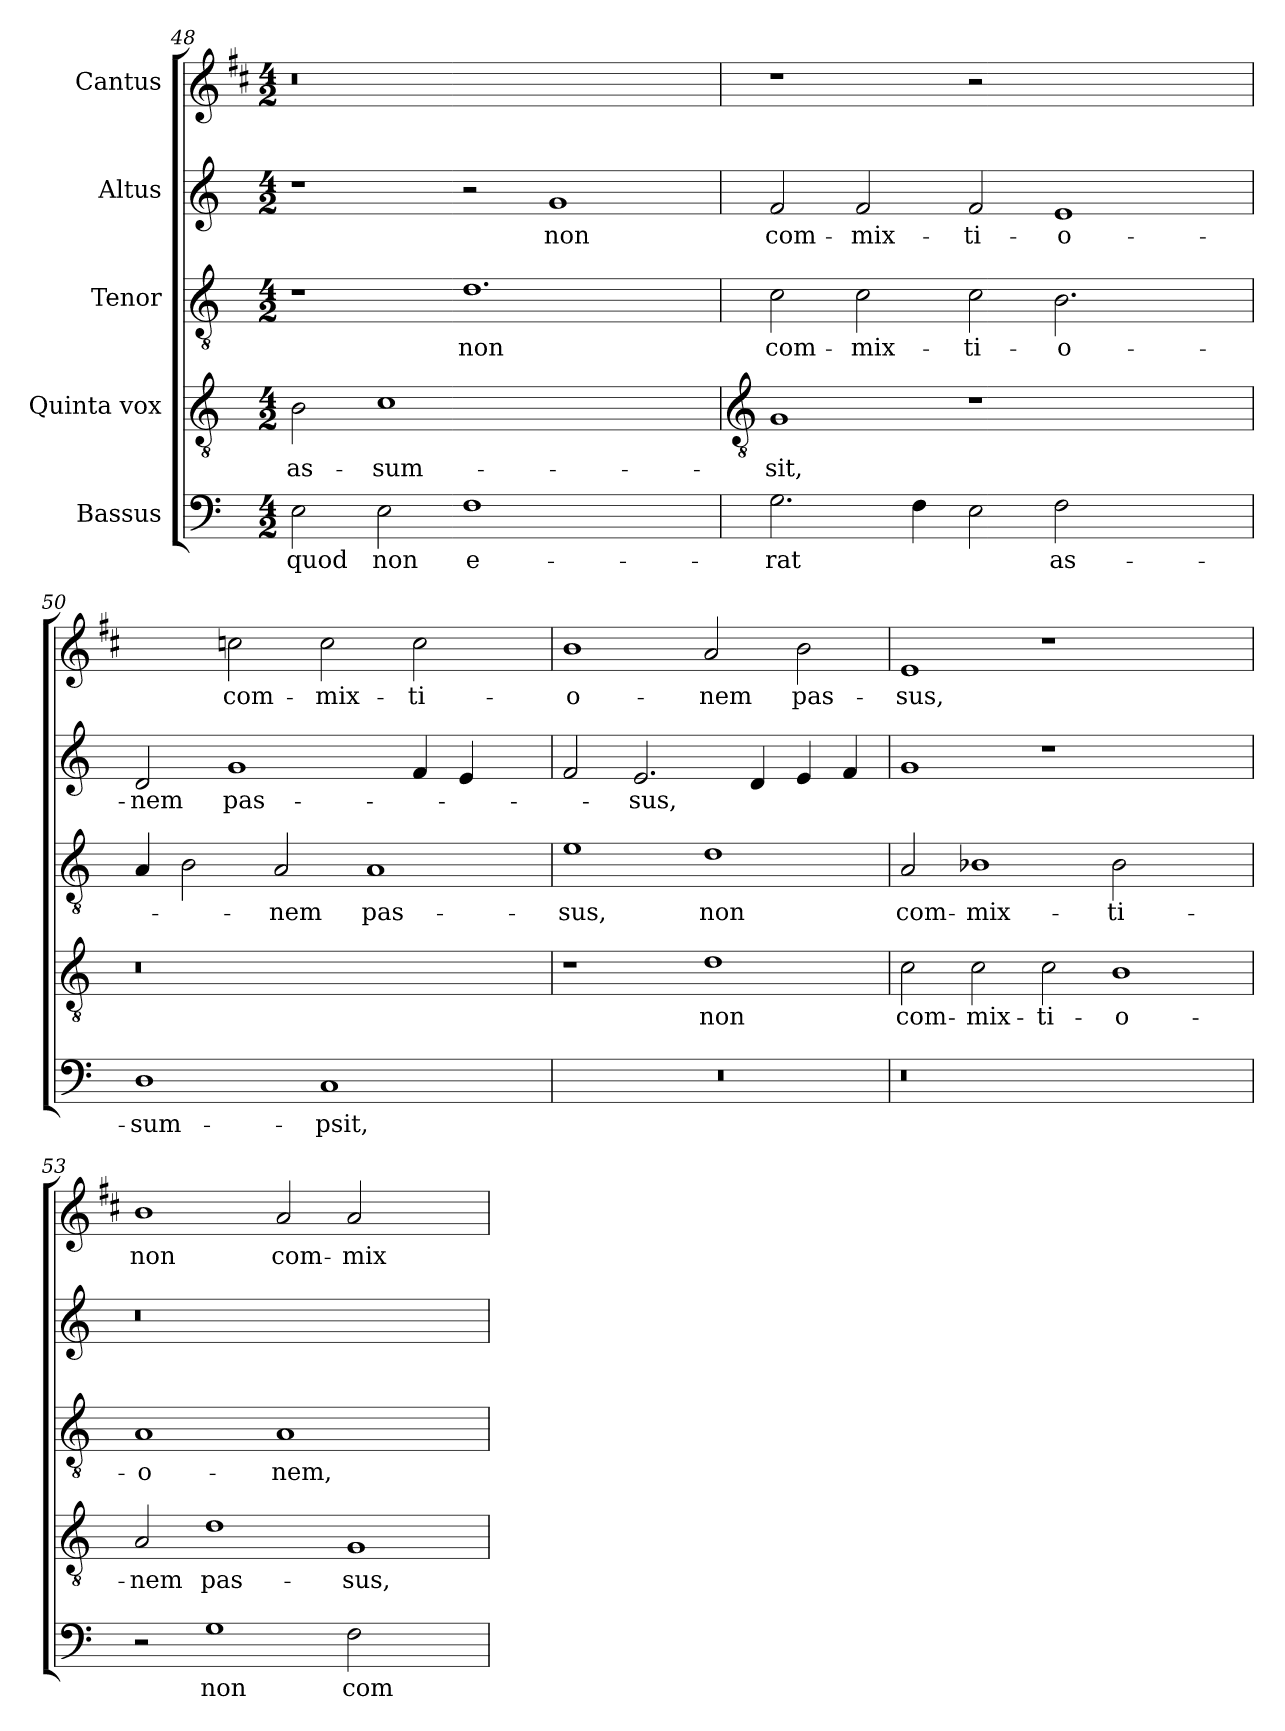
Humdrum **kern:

**kern	**text	**kern	**text	**kern	**text	**kern	**text	**kern	**text
*part5	*part5	*part4	*part4	*part3	*part3	*part2	*part2	*part1	*part1
*staff5	*staff5	*staff4	*staff4	*staff3	*staff3	*staff2	*staff2	*staff1	*staff1
*I"Bassus	*	*I"Quinta vox	*	*I"Tenor	*	*I"Altus	*	*I"Cantus	*
!!LO:LB:g=z
*clefF4	*	*clefGv2	*	*clefGv2	*	*clefG2	*	*clefG2	*
*	*	*	*	*	*	*	*	*ITrd1c2	*
*k[]	*	*k[]	*	*k[]	*	*k[]	*	*k[]	*
*C:	*	*C:	*	*C:	*	*C:	*	*C:	*
*M4/2	*	*M4/2	*	*M4/2	*	*M4/2	*	*M4/2	*
=48A	=48A	=48A	=48A	=48A	=48A	=48A	=48A	=48A	=48A
!	!LO:LY:b	!	!LO:LY:b	!	!	!	!	!	!
*	*	*	*	*	*	*	*	*^	*
2E	quod	2B	as-	1r	.	1r	.	0r	0ryy	.
!	!LO:LY:b	!	!LO:LY:b	!	!	!	!	!	!	!
2E	non	1c	-sum-	.	.	.	.	.	.	.
!	!LO:LY:b	!	!	!	!LO:LY:b	!	!	!	!	!
1F	e-	.	.	1.d	non	2r	.	.	.	.
!	!	!	!	!	!	!	!LO:LY:b	!	!	!
.	.	1ryy	.	.	.	1g	non	.	.	.
2ryy	.	.	.	.	.	.	.	2ryy	2ryy	.
!!LO:LB:g=z	!!
=49A	=49A	=49A	=49A	=49A	=49A	=49A	=49A	=49A	=49A	=49A
*	*	*clefGv2	*	*	*	*	*	*	*	*
!	!LO:LY:b	!	!LO:LY:b	!	!LO:LY:b	!	!LO:LY:b	!	!	!
2.G	-rat	1G	-sit,	2c	com-	2f	com-	1r	1ryy	.
!	!	!	!	!	!LO:LY:b	!	!LO:LY:b	!	!	!
.	.	.	.	2c	-mix-	2f	-mix-	.	.	.
4F	.	.	.	.	.	.	.	.	.	.
!	!	!	!	!	!LO:LY:b	!	!LO:LY:b	!	!	!
2E	.	1r	.	2c	-ti-	2f	-ti-	2r	2ryy	.
!	!LO:LY:b	!	!	!	!LO:LY:b	!	!LO:LY:b	!	!	!LO:LY:b
2F	as-	.	.	2.B	-o-	1e	-o-	[2ccyy	2ryy	non__
2ryy	.	2ryy	.	.	.	.	.	2ryy	2ryy	.
.	.	.	.	4ryy	.	.	.	.	.	.
*	*	*	*	*	*	*	*	*v	*v	*
!!LO:LB:g=z
=50	=50	=50	=50	=50	=50	=50	=50	=50	=50
!	!LO:LY:b	!	!	!	!	!	!LO:LY:b	!	!LO:LY:b
1D	-sum-	0r	.	4A	.	2d	-nem	2ccyy]	___
.	.	.	.	2B	.	.	.	.	.
!	!	!	!	!	!	!	!LO:LY:b	!	!LO:LY:b
.	.	.	.	.	.	1g	pas-	2b-X	com-
!	!	!	!	!	!LO:LY:b	!	!	!	!
.	.	.	.	2A	-nem	.	.	.	.
!	!LO:LY:b	!	!	!	!	!	!	!	!LO:LY:b
1C	-psit,	.	.	.	.	.	.	2b-	-mix-
!	!	!	!	!	!LO:LY:b	!	!	!	!
.	.	.	.	1A	pas-	.	.	.	.
!	!	!	!	!	!	!	!	!	!LO:LY:b
.	.	.	.	.	.	4f	.	2b-	-ti-
.	.	.	.	.	.	4e	.	.	.
4ryy	.	4ryy	.	.	.	4ryy	.	4ryy	.
!!LO:LB:g=z
=51	=51	=51	=51	=51	=51	=51	=51	=51	=51
!	!	!	!	!	!LO:LY:b	!	!	!	!LO:LY:b
0r	.	1r	.	1e	-sus,	2f	.	1a	-o-
!	!	!	!	!	!	!	!LO:LY:b	!	!
.	.	.	.	.	.	2.e	-sus,	.	.
!	!	!	!LO:LY:b	!	!LO:LY:b	!	!	!	!LO:LY:b
.	.	1d	non	1d	non	.	.	2g	-nem
.	.	.	.	.	.	4d	.	.	.
!	!	!	!	!	!	!	!	!	!LO:LY:b
.	.	.	.	.	.	4e	.	2a	pas-
.	.	.	.	.	.	4f	.	.	.
=52	=52	=52	=52	=52	=52	=52	=52	=52	=52
!	!	!	!LO:LY:b	!	!LO:LY:b	!	!	!	!LO:LY:b
0r	.	2c	com-	2A	com-	1g	.	1d	-sus,
!	!	!	!LO:LY:b	!	!LO:LY:b	!	!	!	!
.	.	2c	-mix-	1B-X	-mix-	.	.	.	.
!	!	!	!LO:LY:b	!	!	!	!	!	!
.	.	2c	-ti-	.	.	1r	.	1r	.
!	!	!	!LO:LY:b	!	!LO:LY:b	!	!	!	!
.	.	1B	-o-	2B-	-ti-	.	.	.	.
2ryy	.	.	.	2ryy	.	2ryy	.	2ryy	.
=53	=53	=53	=53	=53	=53	=53	=53	=53	=53
!	!	!	!LO:LY:b	!	!LO:LY:b	!	!	!	!LO:LY:b
2r	.	2A	-nem	1A	-o-	0r	.	1a	non
!	!LO:LY:b	!	!LO:LY:b	!	!	!	!	!	!
1G	non	1d	pas-	.	.	.	.	.	.
!	!	!	!	!	!LO:LY:b	!	!	!	!LO:LY:b
.	.	.	.	1A	-nem,	.	.	2g	com-
!	!LO:LY:b	!	!LO:LY:b	!	!	!	!	!	!LO:LY:b
2F	com-	1G	-sus,	.	.	.	.	2g	-mix-
2ryy	.	.	.	2ryy	.	2ryy	.	2ryy	.
=	=	=	=	=	=	=	=	=	=
*-	*-	*-	*-	*-	*-	*-	*-	*-	*-
